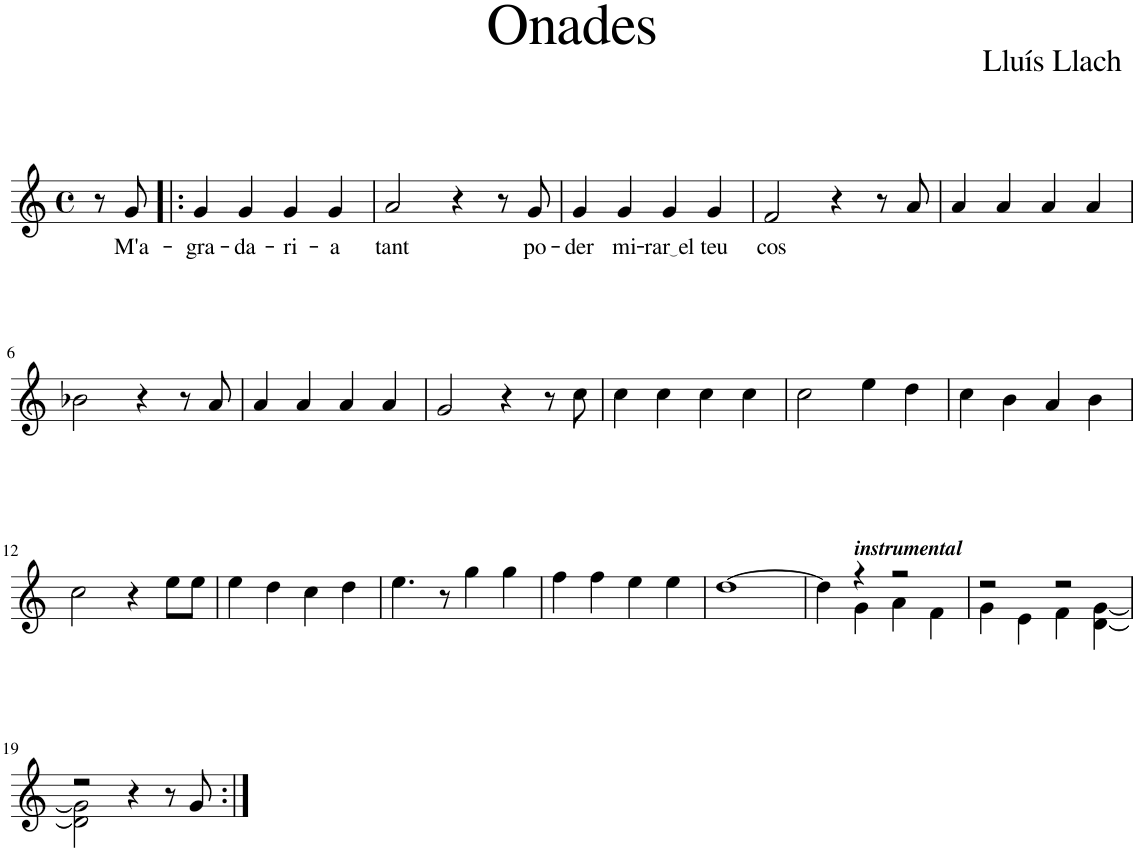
**kern	**text
*part1	*part1
*staff1	*staff1
*I"Oboè	*
*I'Ob.	*
*clefG2	*
*k[]	*
*M4/4	*
*met(c)	*
=	=
8r	.
!	!LO:LY:b
8g/	M'a-
=1!|:	=1!|:
!	!LO:LY:b
4g/	-gra-
!	!LO:LY:b
4g/	-da-
!	!LO:LY:b
4g/	-ri-
!	!LO:LY:b
4g/	-a
=2	=2
!	!LO:LY:b
2a/	tant
4r	.
8r	.
!	!LO:LY:b
8g/	po-
=3	=3
!	!LO:LY:b
4g/	-der
!	!LO:LY:b
4g/	mi-
!	!LO:LY:b
4g/	rar el
!	!LO:LY:b
4g/	teu
=4	=4
!	!LO:LY:b
2f/	cos
4r	.
8r	.
8a/	.
=5	=5
4a/	.
4a/	.
4a/	.
4a/	.
!!LO:LB:g=z
=6	=6
2b-X\	.
4r	.
8r	.
8a/	.
=7	=7
4a/	.
4a/	.
4a/	.
4a/	.
=8	=8
2g/	.
4r	.
8r	.
8cc\	.
=9	=9
4cc\	.
4cc\	.
4cc\	.
4cc\	.
=10	=10
2cc\	.
4ee\	.
4dd\	.
=11	=11
4cc\	.
4b\	.
4a/	.
4b\	.
!!LO:LB:g=z
=12	=12
2cc\	.
4r	.
8ee\L	.
8ee\J	.
=13	=13
4ee\	.
4dd\	.
4cc\	.
4dd\	.
=14	=14
4.ee\	.
8r	.
4gg\	.
4gg\	.
=15	=15
4ff\	.
4ff\	.
4ee\	.
4ee\	.
=16	=16
[1dd	.
=17	=17
*^	*
4dd\]	4ryy	.
!LO:TX:a:Bi:t=instrumental	!	!
4r	4g\	.
2r	4a\	.
.	4f\	.
=18	=18	=18
2r	4g\	.
.	4e\	.
2r	4f\	.
.	[4d\ [4g\	.
!!LO:LB:g=z	!!
=19	=19	=19
2r	2d\] 2g\]	.
4r	2ryy	.
8r	.	.
8g/	.	.
*v	*v	*
=:|!	=:|!
*-	*-
